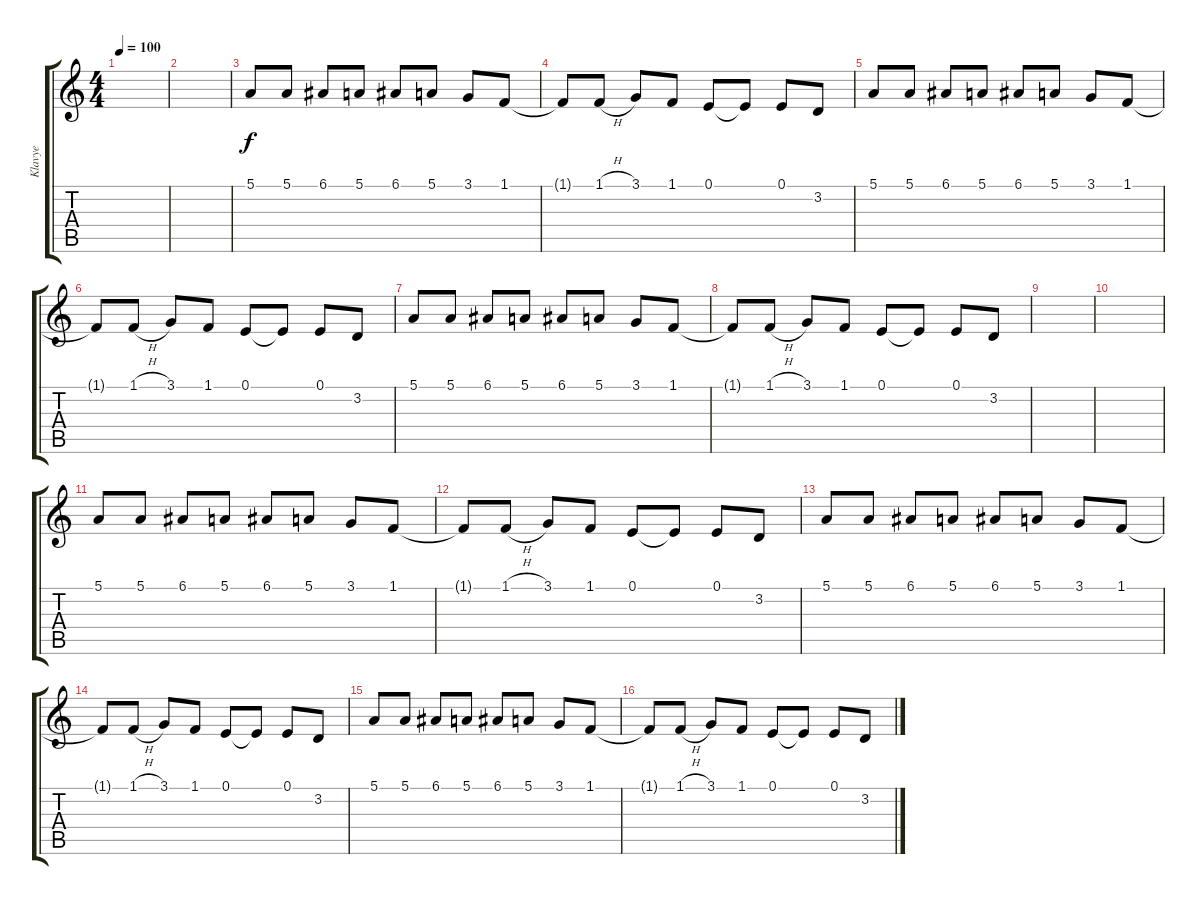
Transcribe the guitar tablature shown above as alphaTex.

\track ("Klavye" "Klavye") {instrument synthstrings2 bank 7}
\staff {score tabs}
\tuning (E4 B3 G3 D3 A2 E2) {hide}
\ts (4 4)
\tempo 100
\clef g2
\ks c
|
|
5.1.8{volume 10 balance 11} 5.1.8 6.1.8 5.1.8 6.1.8 5.1.8 3.1.8 1.1.8 |
1.1{t}.8 1.1{h}.8 3.1.8 1.1.8 0.1.8 0.1{t}.8 0.1.8 3.2.8 |
5.1.8 5.1.8 6.1.8 5.1.8 6.1.8 5.1.8 3.1.8 1.1.8 |
1.1{t}.8 1.1{h}.8 3.1.8 1.1.8 0.1.8 0.1{t}.8 0.1.8 3.2.8 |
5.1.8 5.1.8 6.1.8 5.1.8 6.1.8 5.1.8 3.1.8 1.1.8 |
1.1{t}.8 1.1{h}.8 3.1.8 1.1.8 0.1.8 0.1{t}.8 0.1.8 3.2.8 |
|
|
5.1.8 5.1.8 6.1.8 5.1.8 6.1.8 5.1.8 3.1.8 1.1.8 |
1.1{t}.8 1.1{h}.8 3.1.8 1.1.8 0.1.8 0.1{t}.8 0.1.8 3.2.8 |
5.1.8 5.1.8 6.1.8 5.1.8 6.1.8 5.1.8 3.1.8 1.1.8 |
1.1{t}.8 1.1{h}.8 3.1.8 1.1.8 0.1.8 0.1{t}.8 0.1.8 3.2.8 |
5.1.8 5.1.8 6.1.8 5.1.8 6.1.8 5.1.8 3.1.8 1.1.8 |
1.1{t}.8 1.1{h}.8 3.1.8 1.1.8 0.1.8 0.1{t}.8 0.1.8 3.2.8
